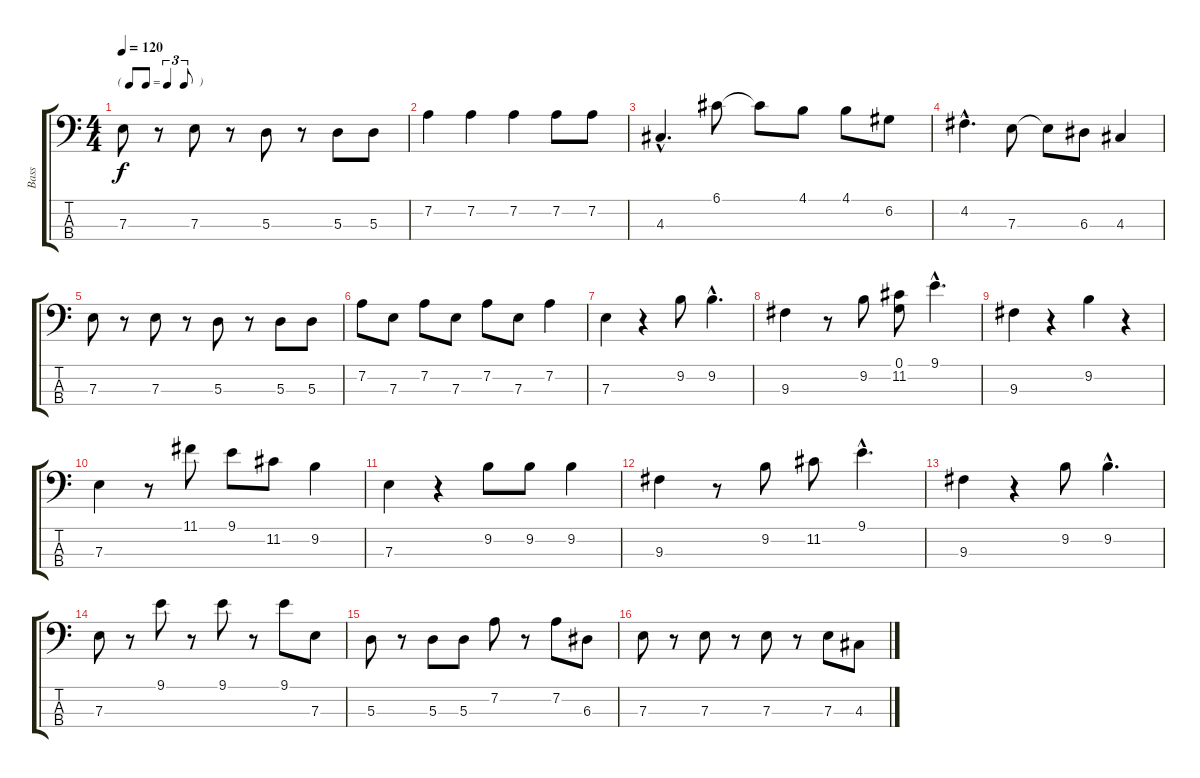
\track ("Bass" "Bass") {instrument electricbassfinger}
\staff {score tabs}
\tuning (G2 D2 A1 E1) {hide}
\ts (4 4)
\tf triplet8th
\tempo 120
\clef f4
\ks c
7.3.8{dy f} r.8 7.3.8 r.8 5.3.8 r.8 5.3.8 5.3.8 |
7.2.4 7.2.4 7.2.4 7.2.8 7.2.8 |
4.3{hac}.4{d} 6.1.8 6.1{t}.8 4.1.8 4.1.8 6.2.8 |
4.2{hac}.4{d} 7.3.8 7.3{t}.8 6.3.8 4.3.4 |
7.3.8 r.8 7.3.8 r.8 5.3.8 r.8 5.3.8 5.3.8 |
7.2.8 7.3.8 7.2.8 7.3.8 7.2.8 7.3.8 7.2.4 |
7.3.4 r.4 9.2.8 9.2{hac}.4{d} |
9.3.4 r.8 9.2.8 (0.1 11.2).8 9.1{hac}.4{d} |
9.3.4 r.4 9.2.4 r.4 |
7.3.4 r.8 11.1.8 9.1.8 11.2.8 9.2.4 |
7.3.4 r.4 9.2.8 9.2.8 9.2.4 |
9.3.4 r.8 9.2.8 11.2.8 9.1{hac}.4{d} |
9.3.4 r.4 9.2.8 9.2{hac}.4{d} |
7.3.8 r.8 9.1.8 r.8 9.1.8 r.8 9.1.8 7.3.8 |
5.3.8 r.8 5.3.8 5.3.8 7.2.8 r.8 7.2.8 6.3.8 |
7.3.8 r.8 7.3.8 r.8 7.3.8 r.8 7.3.8 4.3.8
